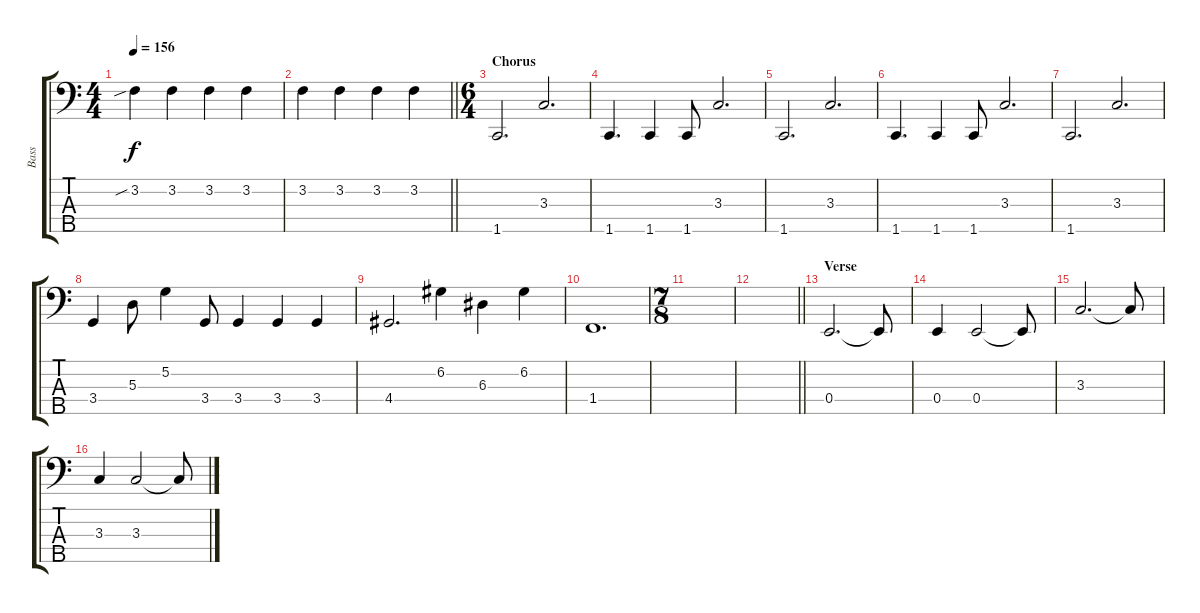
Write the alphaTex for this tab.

\track ("Bass" "Bass") {instrument electricbassfinger}
\staff {score tabs}
\tuning (G2 D2 A1 E1 B0) {hide}
\ts (4 4)
\tempo 156
\clef f4
\ks c
3.2{sib}.4{dy f} 3.2.4 3.2.4 3.2.4 |
\barLineRight lightlight
3.2.4 3.2.4 3.2.4 3.2.4 |
\ts (6 4)
\section ("" "Chorus")
1.5.2{d} 3.3.2{d} |
1.5.4{d} 1.5.4 1.5.8 3.3.2{d} |
1.5.2{d} 3.3.2{d} |
1.5.4{d} 1.5.4 1.5.8 3.3.2{d} |
1.5.2{d} 3.3.2{d} |
3.4.4 5.3.8 5.2.4 3.4.8 3.4.4 3.4.4 3.4.4 |
4.4.2{d} 6.2.4 6.3.4 6.2.4 |
1.4.1{d} |
\ts (7 8)
|
\barLineRight lightlight
|
\section ("" "Verse")
0.4.2{d} 0.4{t}.8 |
0.4.4 0.4.2 0.4{t}.8 |
3.3.2{d} 3.3{t}.8 |
3.3.4 3.3.2 3.3{t}.8
